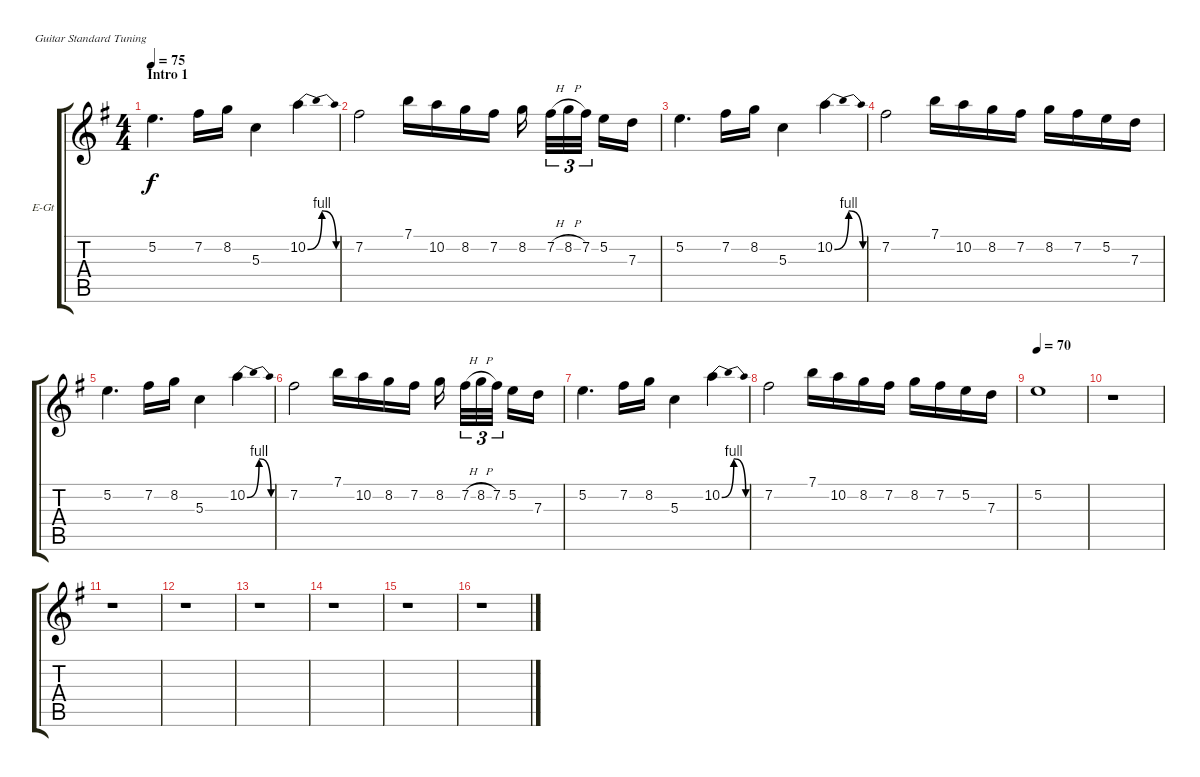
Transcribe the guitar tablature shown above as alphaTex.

\bracketExtendMode groupsimilarinstruments
\firstSystemTrackNameOrientation horizontal
\otherSystemsTrackNameOrientation horizontal
\track ("Janick Lead" "E-Gt") {instrument distortionguitar}
\staff {score tabs}
\tuning (E4 B3 G3 D3 A2 E2)
\ts (4 4)
\beaming (8 2 2 2 2)
\section ("" "Intro 1")
\tempo 75
\clef g2
\scale
0.513944
\ks eminor
5.2.4{d dy f instrument distortionguitar} 7.2.16 8.2.16 5.3.4 10.2{be (bendrelease 0 0 30 4 30 4 60 0)}.4 |
\scale
0.243028 7.2.2 7.1.16 10.2.16 8.2.16 7.2.16 8.2.16 7.2{h}.32{tu (3 2)} 8.2{h}.32{tu (3 2)} 7.2.32{tu (3 2)} 5.2.16 7.3.16 |
\scale
0.243028 5.2.4{d} 7.2.16 8.2.16 5.3.4 10.2{be (bendrelease 0 0 30 4 30 4 60 0)}.4 |
\scale
0.333333 7.2.2 7.1.16 10.2.16 8.2.16 7.2.16 8.2.16 7.2.16 5.2.16 7.3.16 |
\scale
0.333333 5.2.4{d} 7.2.16 8.2.16 5.3.4 10.2{be (bendrelease 0 0 30 4 30 4 60 0)}.4 |
\scale
0.333333 7.2.2 7.1.16 10.2.16 8.2.16 7.2.16 8.2.16 7.2{h}.32{tu (3 2)} 8.2{h}.32{tu (3 2)} 7.2.32{tu (3 2)} 5.2.16 7.3.16 |
\scale
0.333333 5.2.4{d} 7.2.16 8.2.16 5.3.4 10.2{be (bendrelease 0 0 30 4 30 4 60 0)}.4 |
\scale
0.333333 7.2.2 7.1.16 10.2.16 8.2.16 7.2.16 8.2.16 7.2.16 5.2.16 7.3.16 |
\tempo 70
\scale
0.333333 5.2.1 |
\scale
0.333333 r.1 |
\scale
0.333333 r.1 |
\scale
0.333333 r.1 |
\scale
0.333333 r.1 |
\scale
0.333333 r.1 |
\scale
0.333333 r.1 |
\scale
0.333333 r.1
